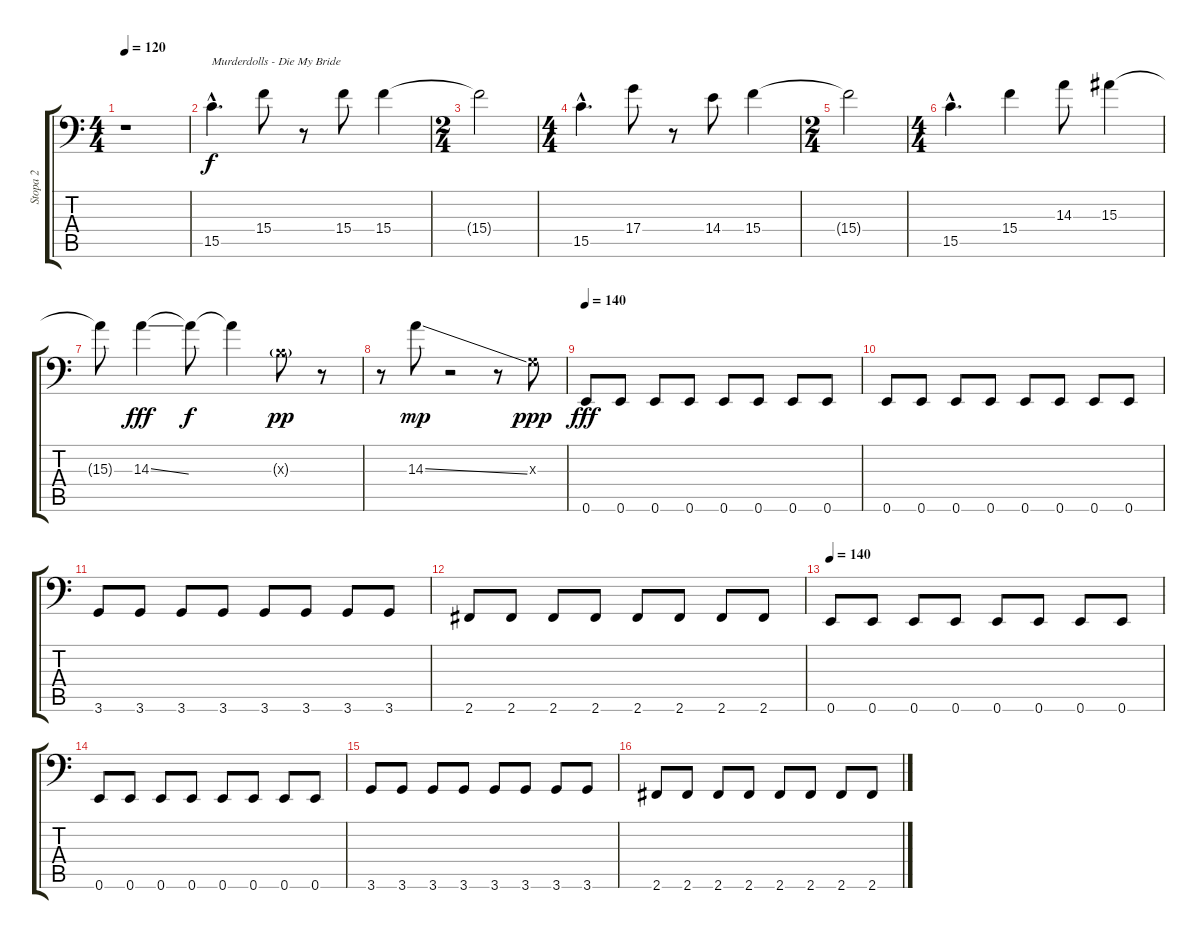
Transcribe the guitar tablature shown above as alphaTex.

\track ("Stopa 2" "Stopa 2") {instrument electricbasspick}
\staff {score tabs}
\tuning (E3 B2 G2 D2 A1 E1) {hide}
\ts (4 4)
\tempo 120
\clef f4
\ks c
r.1{dy f instrument electricbasspick} |
15.5{hac}.4{d txt "Murderdolls - Die My Bride" volume 7 instrument contrabass} 15.4.8 r.8 15.4.8 15.4.4 |
\ts (2 4)
15.4{t}.2 |
\ts (4 4)
15.5{hac}.4{d} 17.4.8 r.8 14.4.8 15.4.4 |
\ts (2 4)
15.4{t}.2 |
\ts (4 4)
15.5{hac}.4{d} 15.4.4 14.3.8 15.3.4 |
15.3{t}.8 14.3{ss}.4{dy fff} 14.3{t}.8{dy f} 14.3{t}.4 4.3{g x}.8{dy pp} r.8 |
r.8 14.3{ss}.8{dy mp} r.2 r.8 0.3{x}.8{dy ppp} |
\tempo 140
0.6.8{dy fff volume 16 balance 8 instrument electricbasspick} 0.6.8 0.6.8 0.6.8 0.6.8 0.6.8 0.6.8 0.6.8 |
0.6.8 0.6.8 0.6.8 0.6.8 0.6.8 0.6.8 0.6.8 0.6.8 |
3.6.8 3.6.8 3.6.8 3.6.8 3.6.8 3.6.8 3.6.8 3.6.8 |
2.6.8 2.6.8 2.6.8 2.6.8 2.6.8 2.6.8 2.6.8 2.6.8 |
\tempo 140
0.6.8{volume 16 balance 8 instrument electricbasspick} 0.6.8 0.6.8 0.6.8 0.6.8 0.6.8 0.6.8 0.6.8 |
0.6.8 0.6.8 0.6.8 0.6.8 0.6.8 0.6.8 0.6.8 0.6.8 |
3.6.8 3.6.8 3.6.8 3.6.8 3.6.8 3.6.8 3.6.8 3.6.8 |
2.6.8 2.6.8 2.6.8 2.6.8 2.6.8 2.6.8 2.6.8 2.6.8
